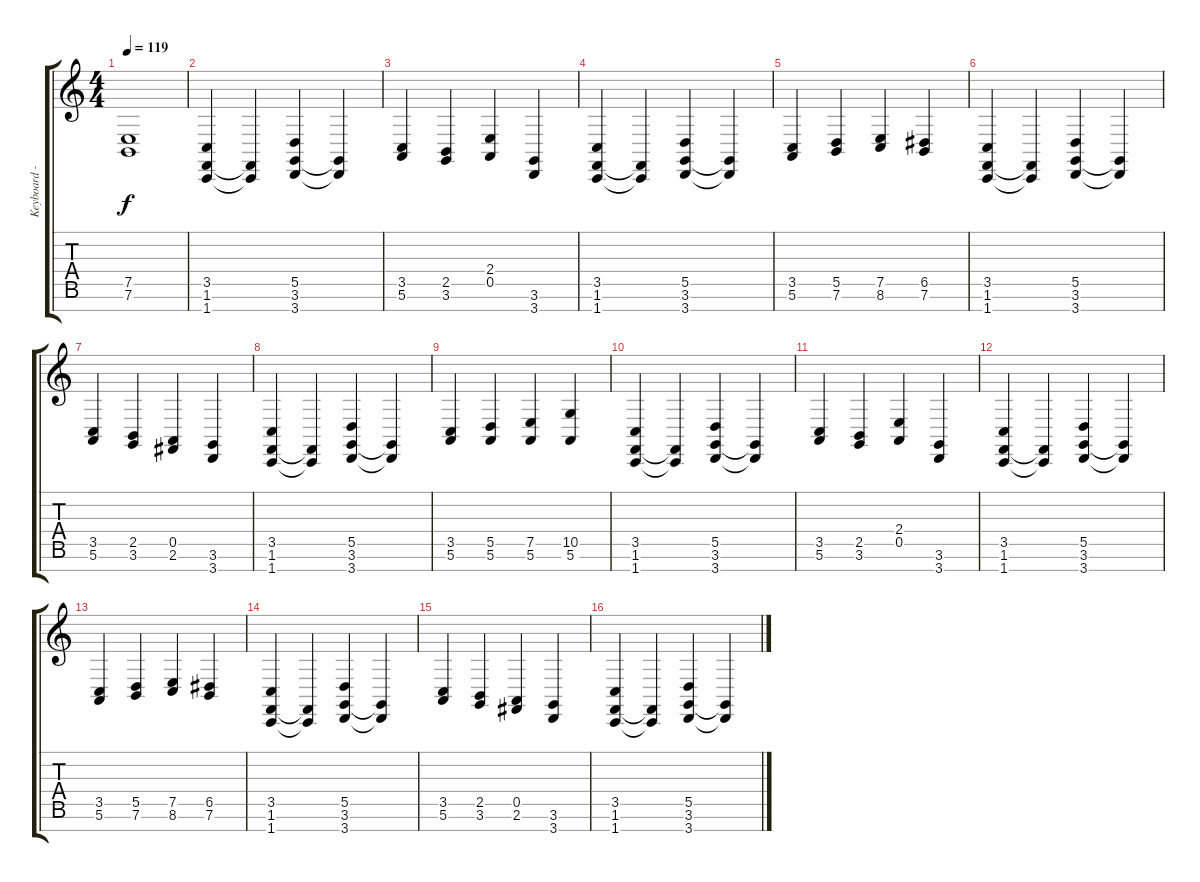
\track ("Keyboard - Recorded" "Keyboard -") {instrument accordion}
\staff {score tabs}
\tuning (E4 B3 G3 D3 A2 E2 B1) {hide}
\ts (4 4)
\tempo 119
\clef g2
\ks c
(7.5 7.6).1{dy f} |
(3.5 1.6 1.7).4 (1.6{t} 1.7{t}).4 (5.5 3.6 3.7).4 (3.6{t} 3.7{t}).4 |
(3.5 5.6).4 (2.5 3.6).4 (2.4 0.5).4 (3.6 3.7).4 |
(3.5 1.6 1.7).4 (1.6{t} 1.7{t}).4 (5.5 3.6 3.7).4 (3.6{t} 3.7{t}).4 |
(3.5 5.6).4 (5.5 7.6).4 (7.5 8.6).4 (6.5 7.6).4 |
(3.5 1.6 1.7).4 (1.6{t} 1.7{t}).4 (5.5 3.6 3.7).4 (3.6{t} 3.7{t}).4 |
(3.5 5.6).4 (2.5 3.6).4 (0.5 2.6).4 (3.6 3.7).4 |
(3.5 1.6 1.7).4 (1.6{t} 1.7{t}).4 (5.5 3.6 3.7).4 (3.6{t} 3.7{t}).4 |
(3.5 5.6).4 (5.5 5.6).4 (7.5 5.6).4 (10.5 5.6).4 |
(3.5 1.6 1.7).4 (1.6{t} 1.7{t}).4 (5.5 3.6 3.7).4 (3.6{t} 3.7{t}).4 |
(3.5 5.6).4 (2.5 3.6).4 (2.4 0.5).4 (3.6 3.7).4 |
(3.5 1.6 1.7).4 (1.6{t} 1.7{t}).4 (5.5 3.6 3.7).4 (3.6{t} 3.7{t}).4 |
(3.5 5.6).4 (5.5 7.6).4 (7.5 8.6).4 (6.5 7.6).4 |
(3.5 1.6 1.7).4 (1.6{t} 1.7{t}).4 (5.5 3.6 3.7).4 (3.6{t} 3.7{t}).4 |
(3.5 5.6).4 (2.5 3.6).4 (0.5 2.6).4 (3.6 3.7).4 |
(3.5 1.6 1.7).4 (1.6{t} 1.7{t}).4 (5.5 3.6 3.7).4 (3.6{t} 3.7{t}).4
